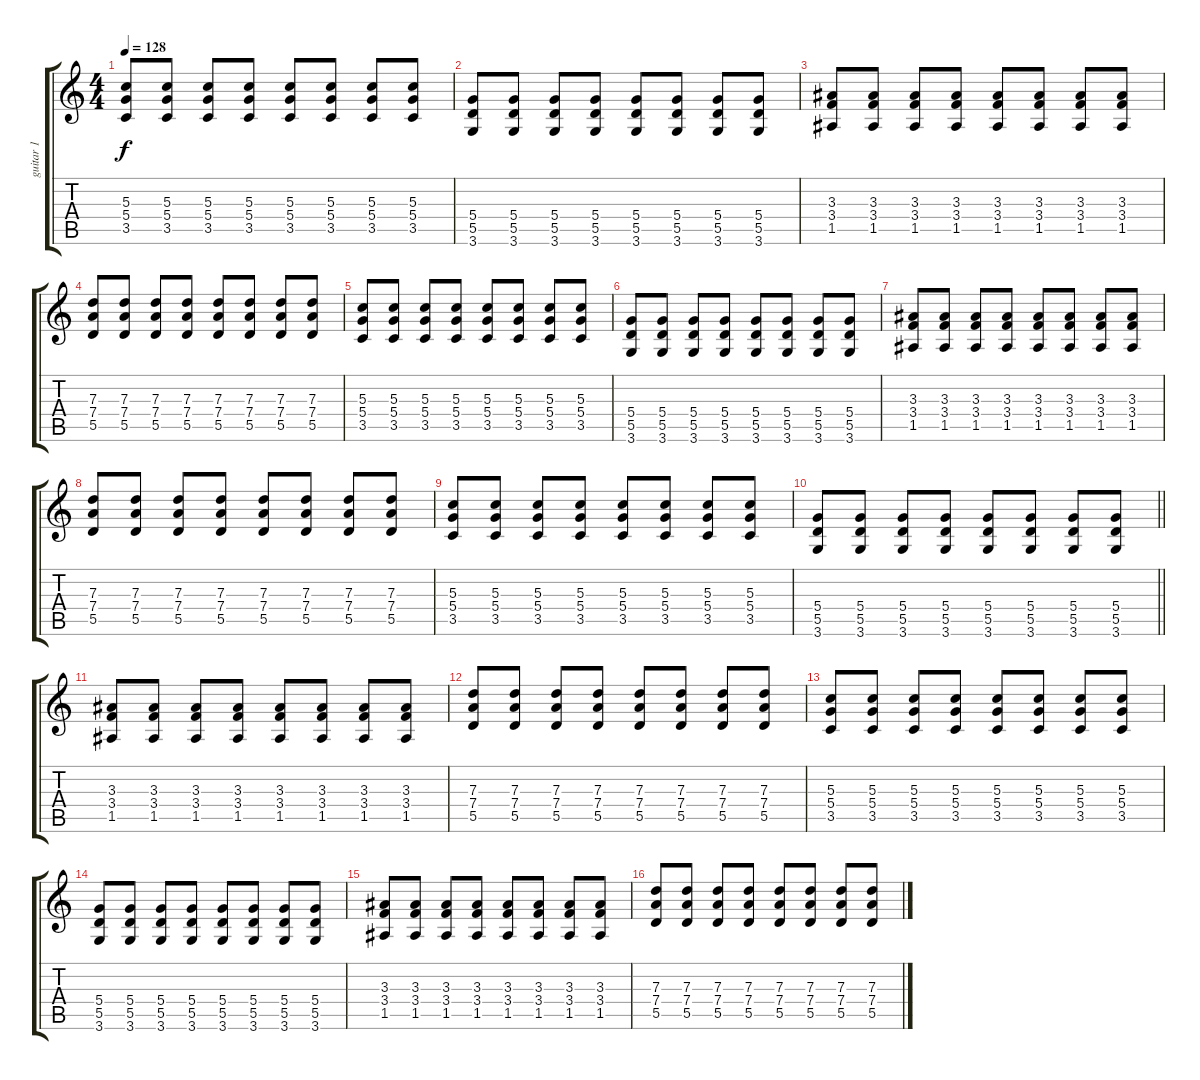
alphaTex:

\track ("guitar 1" "guitar 1") {instrument overdrivenguitar}
\staff {score tabs}
\tuning (E4 B3 G3 D3 A2 E2) {hide}
\ts (4 4)
\tempo 128
\clef g2
\ks c
(5.3 5.4 3.5).8{dy f} (5.3 5.4 3.5).8 (5.3 5.4 3.5).8 (5.3 5.4 3.5).8 (5.3 5.4 3.5).8 (5.3 5.4 3.5).8 (5.3 5.4 3.5).8 (5.3 5.4 3.5).8 |
(5.4 5.5 3.6).8 (5.4 5.5 3.6).8 (5.4 5.5 3.6).8 (5.4 5.5 3.6).8 (5.4 5.5 3.6).8 (5.4 5.5 3.6).8 (5.4 5.5 3.6).8 (5.4 5.5 3.6).8 |
(3.3 3.4 1.5).8 (3.3 3.4 1.5).8 (3.3 3.4 1.5).8 (3.3 3.4 1.5).8 (3.3 3.4 1.5).8 (3.3 3.4 1.5).8 (3.3 3.4 1.5).8 (3.3 3.4 1.5).8 |
(7.3 7.4 5.5).8 (7.3 7.4 5.5).8 (7.3 7.4 5.5).8 (7.3 7.4 5.5).8 (7.3 7.4 5.5).8 (7.3 7.4 5.5).8 (7.3 7.4 5.5).8 (7.3 7.4 5.5).8 |
(5.3 5.4 3.5).8 (5.3 5.4 3.5).8 (5.3 5.4 3.5).8 (5.3 5.4 3.5).8 (5.3 5.4 3.5).8 (5.3 5.4 3.5).8 (5.3 5.4 3.5).8 (5.3 5.4 3.5).8 |
(5.4 5.5 3.6).8 (5.4 5.5 3.6).8 (5.4 5.5 3.6).8 (5.4 5.5 3.6).8 (5.4 5.5 3.6).8 (5.4 5.5 3.6).8 (5.4 5.5 3.6).8 (5.4 5.5 3.6).8 |
(3.3 3.4 1.5).8 (3.3 3.4 1.5).8 (3.3 3.4 1.5).8 (3.3 3.4 1.5).8 (3.3 3.4 1.5).8 (3.3 3.4 1.5).8 (3.3 3.4 1.5).8 (3.3 3.4 1.5).8 |
(7.3 7.4 5.5).8 (7.3 7.4 5.5).8 (7.3 7.4 5.5).8 (7.3 7.4 5.5).8 (7.3 7.4 5.5).8 (7.3 7.4 5.5).8 (7.3 7.4 5.5).8 (7.3 7.4 5.5).8 |
(5.3 5.4 3.5).8 (5.3 5.4 3.5).8 (5.3 5.4 3.5).8 (5.3 5.4 3.5).8 (5.3 5.4 3.5).8 (5.3 5.4 3.5).8 (5.3 5.4 3.5).8 (5.3 5.4 3.5).8 |
\barLineRight lightlight
(5.4 5.5 3.6).8 (5.4 5.5 3.6).8 (5.4 5.5 3.6).8 (5.4 5.5 3.6).8 (5.4 5.5 3.6).8 (5.4 5.5 3.6).8 (5.4 5.5 3.6).8 (5.4 5.5 3.6).8 |
(3.3 3.4 1.5).8 (3.3 3.4 1.5).8 (3.3 3.4 1.5).8 (3.3 3.4 1.5).8 (3.3 3.4 1.5).8 (3.3 3.4 1.5).8 (3.3 3.4 1.5).8 (3.3 3.4 1.5).8 |
(7.3 7.4 5.5).8 (7.3 7.4 5.5).8 (7.3 7.4 5.5).8 (7.3 7.4 5.5).8 (7.3 7.4 5.5).8 (7.3 7.4 5.5).8 (7.3 7.4 5.5).8 (7.3 7.4 5.5).8 |
(5.3 5.4 3.5).8 (5.3 5.4 3.5).8 (5.3 5.4 3.5).8 (5.3 5.4 3.5).8 (5.3 5.4 3.5).8 (5.3 5.4 3.5).8 (5.3 5.4 3.5).8 (5.3 5.4 3.5).8 |
(5.4 5.5 3.6).8 (5.4 5.5 3.6).8 (5.4 5.5 3.6).8 (5.4 5.5 3.6).8 (5.4 5.5 3.6).8 (5.4 5.5 3.6).8 (5.4 5.5 3.6).8 (5.4 5.5 3.6).8 |
(3.3 3.4 1.5).8 (3.3 3.4 1.5).8 (3.3 3.4 1.5).8 (3.3 3.4 1.5).8 (3.3 3.4 1.5).8 (3.3 3.4 1.5).8 (3.3 3.4 1.5).8 (3.3 3.4 1.5).8 |
(7.3 7.4 5.5).8 (7.3 7.4 5.5).8 (7.3 7.4 5.5).8 (7.3 7.4 5.5).8 (7.3 7.4 5.5).8 (7.3 7.4 5.5).8 (7.3 7.4 5.5).8 (7.3 7.4 5.5).8
